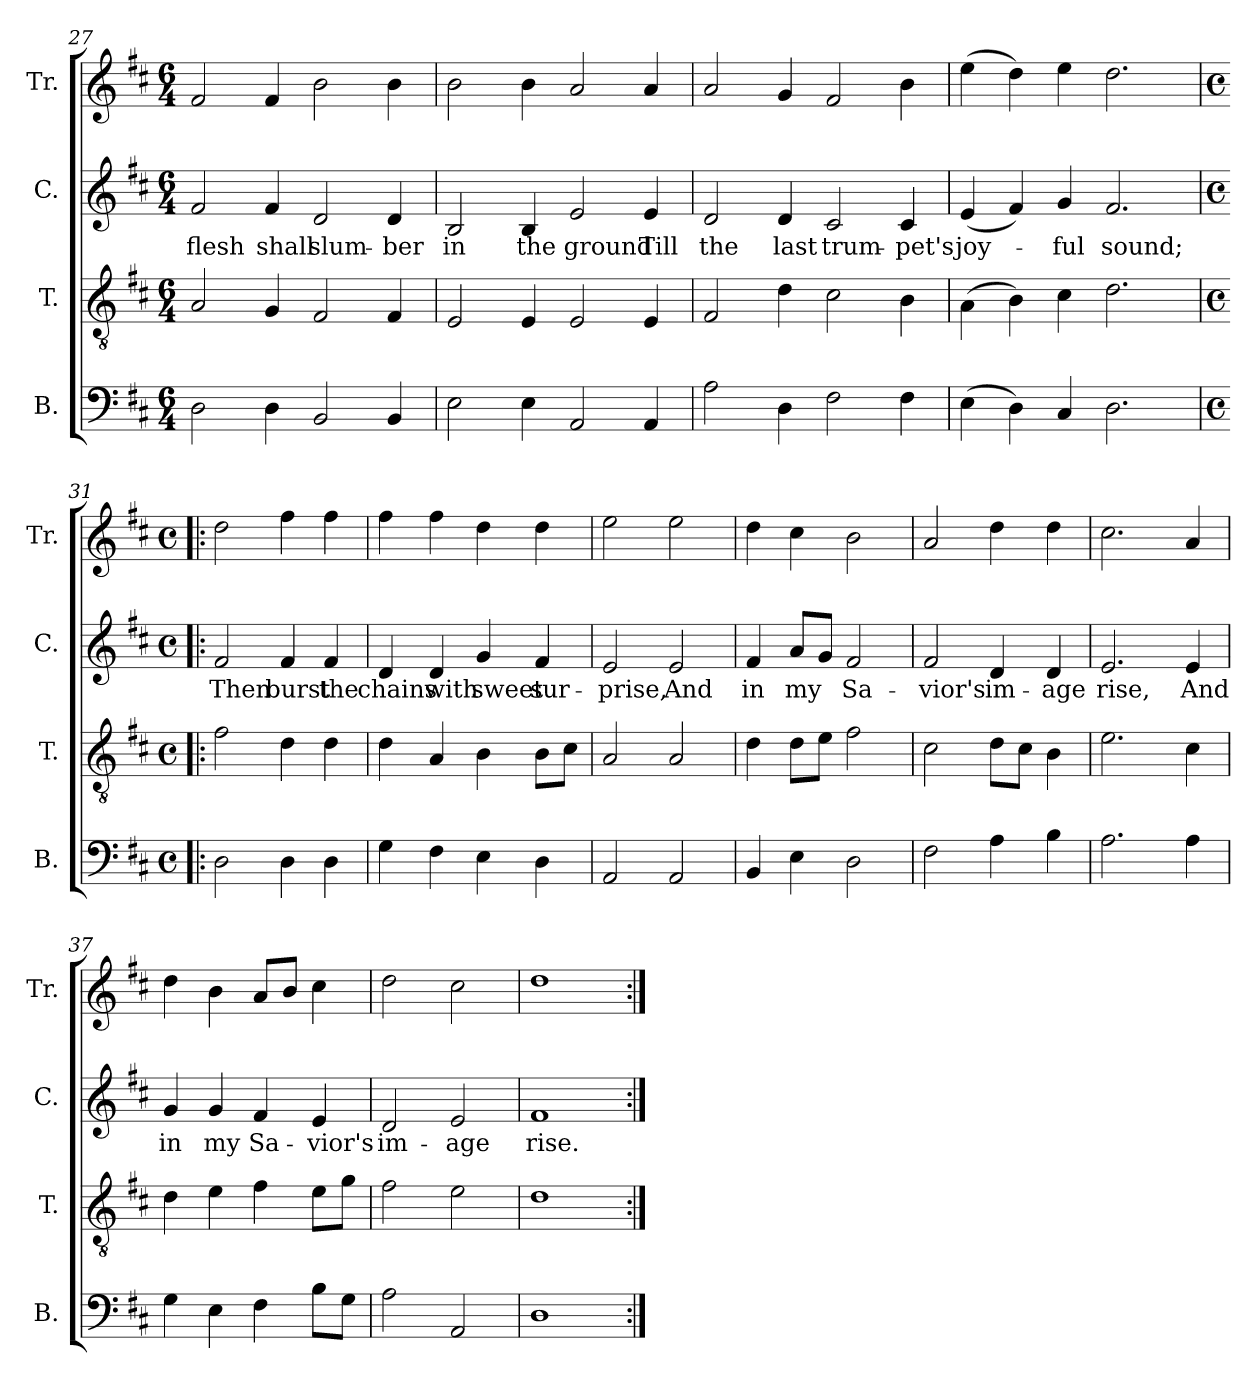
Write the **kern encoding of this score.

**kern	**kern	**kern	**text	**kern
*part4	*part3	*part2	*part2	*part1
*staff4	*staff3	*staff2	*staff2	*staff1
*I"B.	*I"T.	*I"C.	*	*I"Tr.
*I'B.	*I'T.	*I'C.	*	*I'Tr.
!!LO:LB:g=z
*clefF4	*clefGv2	*clefG2	*	*clefG2
*k[f#c#]	*k[f#c#]	*k[f#c#]	*	*k[f#c#]
*M6/4	*M6/4	*M6/4	*	*M6/4
=27	=27	=27	=27	=27
2D\	2A/	2f#/	flesh	2f#/
4D\	4G/	4f#/	shall	4f#/
2BB/	2F#/	2d/	slum-	2b\
4BB/	4F#/	4d/	-ber	4b\
=28	=28	=28	=28	=28
2E\	2E/	2B/	in	2b\
4E\	4E/	4B/	the	4b\
2AA/	2E/	2e/	ground	2a/
4AA/	4E/	4e/	Till	4a/
=29	=29	=29	=29	=29
2A\	2F#/	2d/	the	2a/
4D\	4d\	4d/	last	4g/
2F#\	2c#\	2c#/	trum-	2f#/
4F#\	4B\	4c#/	-pet's	4b\
=30	=30	=30	=30	=30
(4E\	(4A\	(4e/	joy-	(4ee\
4D\)	4B\)	4f#/)	.	4dd\)
4C#/	4c#\	4g/	-ful	4ee\
2.D\	2.d\	2.f#/	sound;	2.dd\
=31!|:	=31!|:	=31!|:	=31!|:	=31!|:
*M4/4	*M4/4	*M4/4	*	*M4/4
*met(c)	*met(c)	*met(c)	*	*met(c)
2D\	2f#\	2f#/	Then	2dd\
4D\	4d\	4f#/	burst	4ff#\
4D\	4d\	4f#/	the	4ff#\
!!LO:LB:g=z
=32	=32	=32	=32	=32
4G\	4d\	4d/	chains	4ff#\
4F#\	4A/	4d/	with	4ff#\
4E\	4B\	4g/	sweet	4dd\
4D\	8B\L	4f#/	sur-	4dd\
.	8c#\J	.	.	.
=33	=33	=33	=33	=33
2AA/	2A/	2e/	-prise,	2ee\
2AA/	2A/	2e/	And	2ee\
=34	=34	=34	=34	=34
4BB/	4d\	4f#/	in	4dd\
4E\	8d\L	8a/L	my	4cc#\
.	8e\J	8g/J	.	.
2D\	2f#\	2f#/	Sa-	2b\
=35	=35	=35	=35	=35
2F#\	2c#\	2f#/	-vior's	2a/
4A\	8d\L	4d/	im-	4dd\
.	8c#\J	.	.	.
4B\	4B\	4d/	-age	4dd\
=36	=36	=36	=36	=36
2.A\	2.e\	2.e/	rise,	2.cc#\
4A\	4c#\	4e/	And	4a/
=37	=37	=37	=37	=37
4G\	4d\	4g/	in	4dd\
4E\	4e\	4g/	my	4b\
4F#\	4f#\	4f#/	Sa-	8a/L
.	.	.	.	8b/J
8B\L	8e\L	4e/	-vior's	4cc#\
8G\J	8g\J	.	.	.
=38	=38	=38	=38	=38
2A\	2f#\	2d/	im-	2dd\
2AA/	2e\	2e/	-age	2cc#\
=39	=39	=39	=39	=39
1D	1d	1f#	rise.	1dd
=:|!	=:|!	=:|!	=:|!	=:|!
*-	*-	*-	*-	*-
